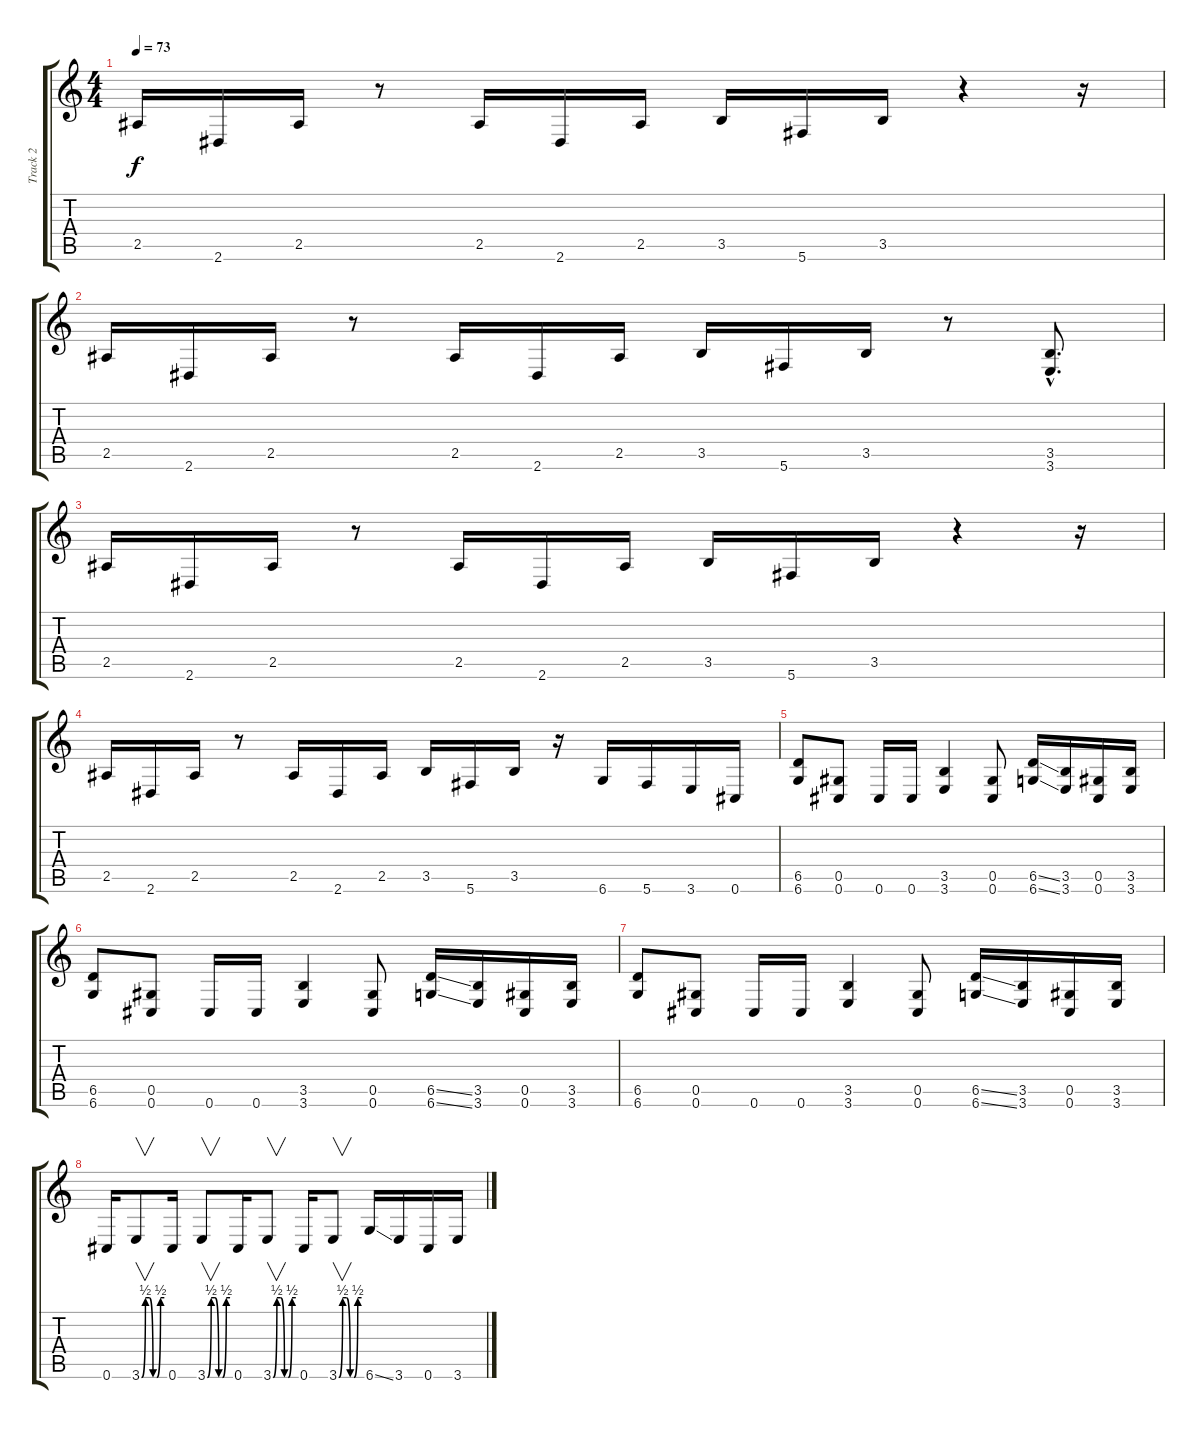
\track ("Track 2" "Track 2") {instrument distortionguitar}
\staff {score tabs}
\tuning (Eb4 Bb3 Gb3 Db3 Ab2 Db2) {hide}
\ts (4 4)
\tempo 73
\clef g2
\ks c
2.5.16{dy f} 2.6.16 2.5.16 r.8 2.5.16 2.6.16 2.5.16 3.5.16 5.6.16 3.5.16 r.4 r.16 |
2.5.16 2.6.16 2.5.16 r.8 2.5.16 2.6.16 2.5.16 3.5.16 5.6.16 3.5.16 r.8 (3.5{hac} 3.6{hac}).8{d} |
2.5.16 2.6.16 2.5.16 r.8 2.5.16 2.6.16 2.5.16 3.5.16 5.6.16 3.5.16 r.4 r.16 |
2.5.16 2.6.16 2.5.16 r.8 2.5.16 2.6.16 2.5.16 3.5.16 5.6.16 3.5.16 r.16 6.6.16 5.6.16 3.6.16 0.6.16 |
(6.5 6.6).8 (0.5 0.6).8 0.6.16 0.6.16 (3.5 3.6).4 (0.5 0.6).8 (6.5{ss} 6.6{ss}).16 (3.5 3.6).16 (0.5 0.6).16 (3.5 3.6).16 |
(6.5 6.6).8 (0.5 0.6).8 0.6.16 0.6.16 (3.5 3.6).4 (0.5 0.6).8 (6.5{ss} 6.6{ss}).16 (3.5 3.6).16 (0.5 0.6).16 (3.5 3.6).16 |
(6.5 6.6).8 (0.5 0.6).8 0.6.16 0.6.16 (3.5 3.6).4 (0.5 0.6).8 (6.5{ss} 6.6{ss}).16 (3.5 3.6).16 (0.5 0.6).16 (3.5 3.6).16 |
0.6.16 3.6{be (custom 0 0 10 2 20 2 30 0 40 0 50 2 60 2)}.8{v} 0.6.16 3.6{be (custom 0 0 10 2 20 2 30 0 40 0 50 2 60 2)}.8{v} 0.6.16 3.6{be (custom 0 0 10 2 20 2 30 0 40 0 50 2 60 2)}.8{v} 0.6.16 3.6{be (custom 0 0 10 2 20 2 30 0 40 0 50 2 60 2)}.8{v} 6.6{ss}.16 3.6.16 0.6.16 3.6.16
